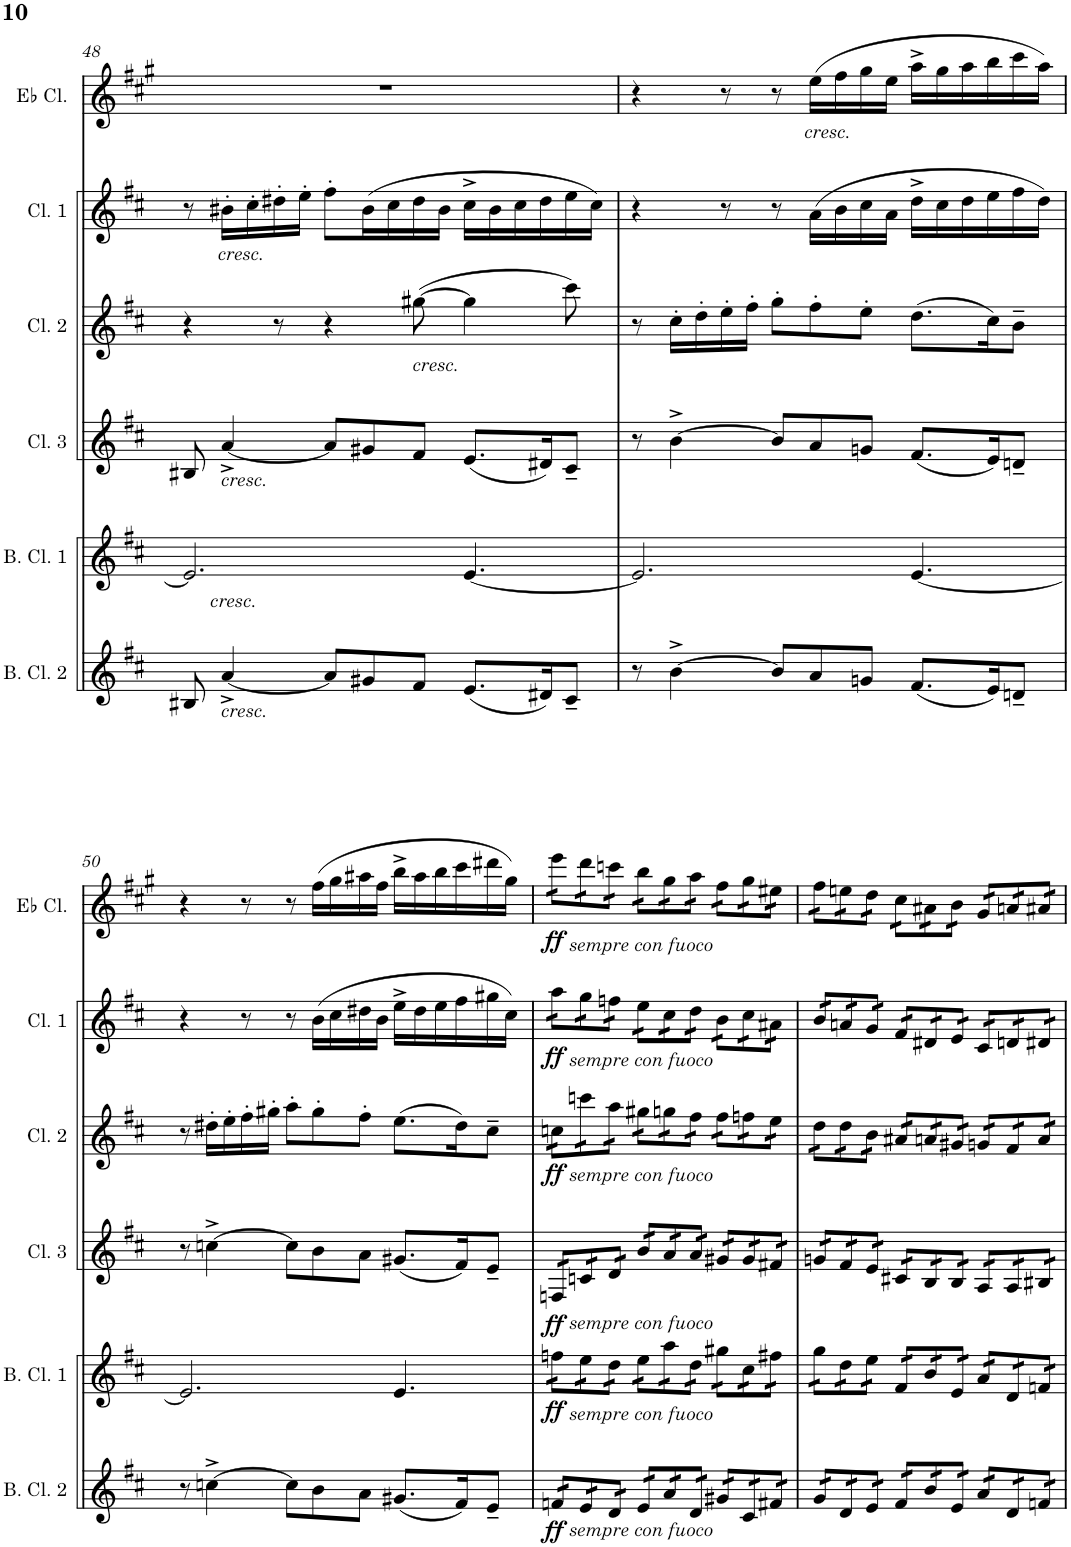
**kern	**dynam	**kern	**dynam	**kern	**dynam	**kern	**dynam	**kern	**dynam	**kern	**dynam
*part6	*part6	*part5	*part5	*part4	*part4	*part3	*part3	*part2	*part2	*part1	*part1
*staff6	*staff6	*staff5	*staff5	*staff4	*staff4	*staff3	*staff3	*staff2	*staff2	*staff1	*staff1
*I"Bass Clarinet 2	*	*I"Bass Clarinet 1	*	*I"Clarinet 3	*	*I"Clarinet 2	*	*I"Clarinet 1	*	*I"Clarinet in Eb	*
*I'B. Cl. 2	*	*I'B. Cl. 1	*	*I'Cl. 3	*	*I'Cl. 2	*	*I'Cl. 1	*	*	*
!!LO:PB:g=z
*clefG2	*	*clefG2	*	*clefG2	*	*clefG2	*	*clefG2	*	*clefG2	*
*Trd8c14	*	*Trd8c14	*	*Trd1c2	*	*Trd1c2	*	*Trd1c2	*	*Trd-2c-3	*
*k[f#c#]	*	*k[f#c#]	*	*k[f#c#]	*	*k[f#c#]	*	*k[f#c#]	*	*k[f#c#g#]	*
*M9/8	*	*M9/8	*	*M9/8	*	*M9/8	*	*M9/8	*	*M9/8	*
=48	=48	=48	=48	=48	=48	=48	=48	=48	=48	=48	=48
!	!	!LO:TX:b:i:t=cresc.	!	!	!	!	!	!	!	!	!
8B#X/	.	2.e/]	.	8B#X/	.	4r	.	8r	.	8%9r	.
!	!	!	!	!	!	!	!	!LO:TX:b:i:t=cresc.	!	!	!
!	!	!	!	!LO:TX:b:i:t=cresc.	!	!	!	!	!	!	!
!LO:TX:b:i:t=cresc.	!	!	!	!	!	!	!	!	!	!	!
[4a^/	.	.	.	[4a^/	.	.	.	16b#X'\LL	.	.	.
.	.	.	.	.	.	.	.	16cc#'\	.	.	.
.	.	.	.	.	.	8r	.	16dd#X'\	.	.	.
.	.	.	.	.	.	.	.	16ee'\JJ	.	.	.
8a/L]	.	.	.	8a/L]	.	4r	.	8ff#'\L	.	.	.
8g#X/	.	.	.	8g#X/	.	.	.	(16b#\L	.	.	.
.	.	.	.	.	.	.	.	16cc#\	.	.	.
!	!	!	!	!	!	!LO:TX:b:i:t=cresc.	!	!	!	!	!
8f#/J	.	.	.	8f#/J	.	([8gg#X\	.	16dd#\	.	.	.
.	.	.	.	.	.	.	.	16b#\JJ	.	.	.
(8.e/L	.	[4.e/	.	(8.e/L	.	4gg#\]	.	16cc#^\LL	.	.	.
.	.	.	.	.	.	.	.	16b#\	.	.	.
.	.	.	.	.	.	.	.	16cc#\	.	.	.
16d#X/K)	.	.	.	16d#X/K)	.	.	.	16dd#\	.	.	.
8c#~/J	.	.	.	8c#~/J	.	8ccc#\)	.	16ee\	.	.	.
.	.	.	.	.	.	.	.	16cc#\JJ)	.	.	.
=49	=49	=49	=49	=49	=49	=49	=49	=49	=49	=49	=49
8r	.	2.e/]	.	8r	.	8r	.	4r	.	4r	.
[4b^\	.	.	.	[4b^\	.	16cc#'\LL	.	.	.	.	.
.	.	.	.	.	.	16dd'\	.	.	.	.	.
.	.	.	.	.	.	16ee'\	.	8r	.	8r	.
.	.	.	.	.	.	16ff#'\JJ	.	.	.	.	.
8b/L]	.	.	.	8b/L]	.	8gg'\L	.	8r	.	8r	.
!	!	!	!	!	!	!	!	!	!	!LO:TX:b:i:t=cresc.	!
8a/	.	.	.	8a/	.	8ff#'\	.	(16a\LL	.	(16ee\LL	.
.	.	.	.	.	.	.	.	16b\	.	16ff#\	.
8gn/J	.	.	.	8gn/J	.	8ee'\J	.	16cc#\	.	16gg#\	.
.	.	.	.	.	.	.	.	16a\JJ	.	16ee\JJ	.
(8.f#/L	.	[4.e/	.	(8.f#/L	.	(8.dd\L	.	16dd^\LL	.	16aa^\LL	.
.	.	.	.	.	.	.	.	16cc#\	.	16gg#\	.
.	.	.	.	.	.	.	.	16dd\	.	16aa\	.
16e/K)	.	.	.	16e/K)	.	16cc#\K)	.	16ee\	.	16bb\	.
8dn~/J	.	.	.	8dn~/J	.	8b~\J	.	16ff#\	.	16ccc#\	.
.	.	.	.	.	.	.	.	16dd\JJ)	.	16aa\JJ)	.
!!LO:LB:g=z
=50	=50	=50	=50	=50	=50	=50	=50	=50	=50	=50	=50
8r	.	2.e/]	.	8r	.	8r	.	4r	.	4r	.
[4ccn^\	.	.	.	[4ccn^\	.	16dd#X'\LL	.	.	.	.	.
.	.	.	.	.	.	16ee'\	.	.	.	.	.
.	.	.	.	.	.	16ff#'\	.	8r	.	8r	.
.	.	.	.	.	.	16gg#X'\JJ	.	.	.	.	.
8cc\L]	.	.	.	8cc\L]	.	8aa'\L	.	8r	.	8r	.
8b\	.	.	.	8b\	.	8gg#'\	.	(16b\LL	.	(16ff#\LL	.
.	.	.	.	.	.	.	.	16cc#\	.	16gg#\	.
8a\J	.	.	.	8a\J	.	8ff#'\J	.	16dd#X\	.	16aa#X\	.
.	.	.	.	.	.	.	.	16b\JJ	.	16ff#\JJ	.
(8.g#X/L	.	4.e/	.	(8.g#X/L	.	(8.ee\L	.	16ee^\LL	.	16bb^\LL	.
.	.	.	.	.	.	.	.	16dd#\	.	16aa#\	.
.	.	.	.	.	.	.	.	16ee\	.	16bb\	.
16f#/K)	.	.	.	16f#/K)	.	16dd#\K)	.	16ff#\	.	16ccc#\	.
8e~/J	.	.	.	8e~/J	.	8cc#~\J	.	16gg#X\	.	16ddd#X\	.
.	.	.	.	.	.	.	.	16cc#\JJ)	.	16gg#\JJ)	.
=51	=51	=51	=51	=51	=51	=51	=51	=51	=51	=51	=51
!	!	!	!	!	!	!	!	!	!	!LO:TX:b:i:t=sempre con fuoco	!
!	!	!	!	!	!	!	!	!LO:TX:b:i:t=sempre con fuoco	!	!	!
!	!	!	!	!	!	!LO:TX:b:i:t=sempre con fuoco	!	!	!	!	!
!	!	!	!	!LO:TX:b:i:t=sempre con fuoco	!	!	!	!	!	!	!
!	!	!LO:TX:b:i:t=sempre con fuoco	!	!	!	!	!	!	!	!	!
!LO:TX:b:i:t=sempre con fuoco	!	!	!	!	!	!	!	!	!	!	!
!	!LO:DY:b	!	!LO:DY:b	!	!LO:DY:b	!	!LO:DY:b	!	!LO:DY:b	!	!LO:DY:b
*tremolo	*	*	*	*	*	*	*	*	*	*	*
*	*	*tremolo	*	*	*	*	*	*	*	*	*
*	*	*	*	*tremolo	*	*	*	*	*	*	*
*	*	*	*	*	*	*tremolo	*	*	*	*	*
*	*	*	*	*	*	*	*	*tremolo	*	*	*
*	*	*	*	*	*	*	*	*	*	*tremolo	*
16fn/LL	ff	16ffn\LL	ff	16Fn/LL	ff	16ccn\LL	ff	16aa\LL	ff	16eee\LL	ff
16fn/	.	16ffn\	.	16Fn/	.	16ccn\	.	16aa\	.	16eee\	.
16e/	.	16ee\	.	16cn/	.	16cccn\	.	16gg\	.	16ddd\	.
16e/	.	16ee\	.	16cn/	.	16cccn\	.	16gg\	.	16ddd\	.
16d/	.	16dd\	.	16d/	.	16aa\	.	16ffn\	.	16cccn\	.
16d/JJ	.	16dd\JJ	.	16d/JJ	.	16aa\JJ	.	16ffn\JJ	.	16cccn\JJ	.
16e/LL	.	16ee\LL	.	16b/LL	.	16gg#X\LL	.	16ee\LL	.	16bb\LL	.
16e/	.	16ee\	.	16b/	.	16gg#X\	.	16ee\	.	16bb\	.
16a/	.	16aa\	.	16a/	.	16ggn\	.	16cc#\	.	16gg#\	.
16a/	.	16aa\	.	16a/	.	16ggn\	.	16cc#\	.	16gg#\	.
16d/	.	16dd\	.	16a/	.	16ff#\	.	16dd\	.	16aa\	.
16d/JJ	.	16dd\JJ	.	16a/JJ	.	16ff#\JJ	.	16dd\JJ	.	16aa\JJ	.
16g#X/LL	.	16gg#X\LL	.	16g#X/LL	.	16ff#\LL	.	16b\LL	.	16ff#\LL	.
16g#X/	.	16gg#X\	.	16g#X/	.	16ff#\	.	16b\	.	16ff#\	.
16c#/	.	16cc#\	.	16g#/	.	16ffn\	.	16cc#\	.	16gg#\	.
16c#/	.	16cc#\	.	16g#/	.	16ffn\	.	16cc#\	.	16gg#\	.
16f#X/	.	16ff#X\	.	16f#X/	.	16ee\	.	16a#X\	.	16ee#X\	.
16f#X/JJ	.	16ff#X\JJ	.	16f#X/JJ	.	16ee\JJ	.	16a#X\JJ	.	16ee#X\JJ	.
=52	=52	=52	=52	=52	=52	=52	=52	=52	=52	=52	=52
16g/LL	.	16gg\LL	.	16gn/LL	.	16dd\LL	.	16b/LL	.	16ff#\LL	.
16g/	.	16gg\	.	16gn/	.	16dd\	.	16b/	.	16ff#\	.
16d/	.	16dd\	.	16f#/	.	16dd\	.	16an/	.	16een\	.
16d/	.	16dd\	.	16f#/	.	16dd\	.	16an/	.	16een\	.
16e/	.	16ee\	.	16e/	.	16b\	.	16g/	.	16dd\	.
16e/JJ	.	16ee\JJ	.	16e/JJ	.	16b\JJ	.	16g/JJ	.	16dd\JJ	.
16f#/LL	.	16f#/LL	.	16c#X/LL	.	16a#X/LL	.	16f#/LL	.	16cc#\LL	.
16f#/	.	16f#/	.	16c#X/	.	16a#X/	.	16f#/	.	16cc#\	.
16b/	.	16b/	.	16B/	.	16an/	.	16d#X/	.	16a#X\	.
16b/	.	16b/	.	16B/	.	16an/	.	16d#X/	.	16a#X\	.
16e/	.	16e/	.	16B/	.	16g#X/	.	16e/	.	16b\	.
16e/JJ	.	16e/JJ	.	16B/JJ	.	16g#X/JJ	.	16e/JJ	.	16b\JJ	.
16a/LL	.	16a/LL	.	16A/LL	.	16gn/LL	.	16c#/LL	.	16g#/LL	.
16a/	.	16a/	.	16A/	.	16gn/	.	16c#/	.	16g#/	.
16d/	.	16d/	.	16A/	.	16f#/	.	16dn/	.	16an/	.
16d/	.	16d/	.	16A/	.	16f#/	.	16dn/	.	16an/	.
16fn/	.	16fn/	.	16B#X/	.	16a/	.	16d#X/	.	16a#X/	.
16fn/JJ	.	16fn/JJ	.	16B#X/JJ	.	16a/JJ	.	16d#X/JJ	.	16a#X/JJ	.
*	*	*	*	*	*	*	*	*	*	*Xtremolo	*
*	*	*	*	*	*	*	*	*Xtremolo	*	*	*
*	*	*	*	*	*	*Xtremolo	*	*	*	*	*
*	*	*	*	*Xtremolo	*	*	*	*	*	*	*
*	*	*Xtremolo	*	*	*	*	*	*	*	*	*
*Xtremolo	*	*	*	*	*	*	*	*	*	*	*
=	=	=	=	=	=	=	=	=	=	=	=
*-	*-	*-	*-	*-	*-	*-	*-	*-	*-	*-	*-
